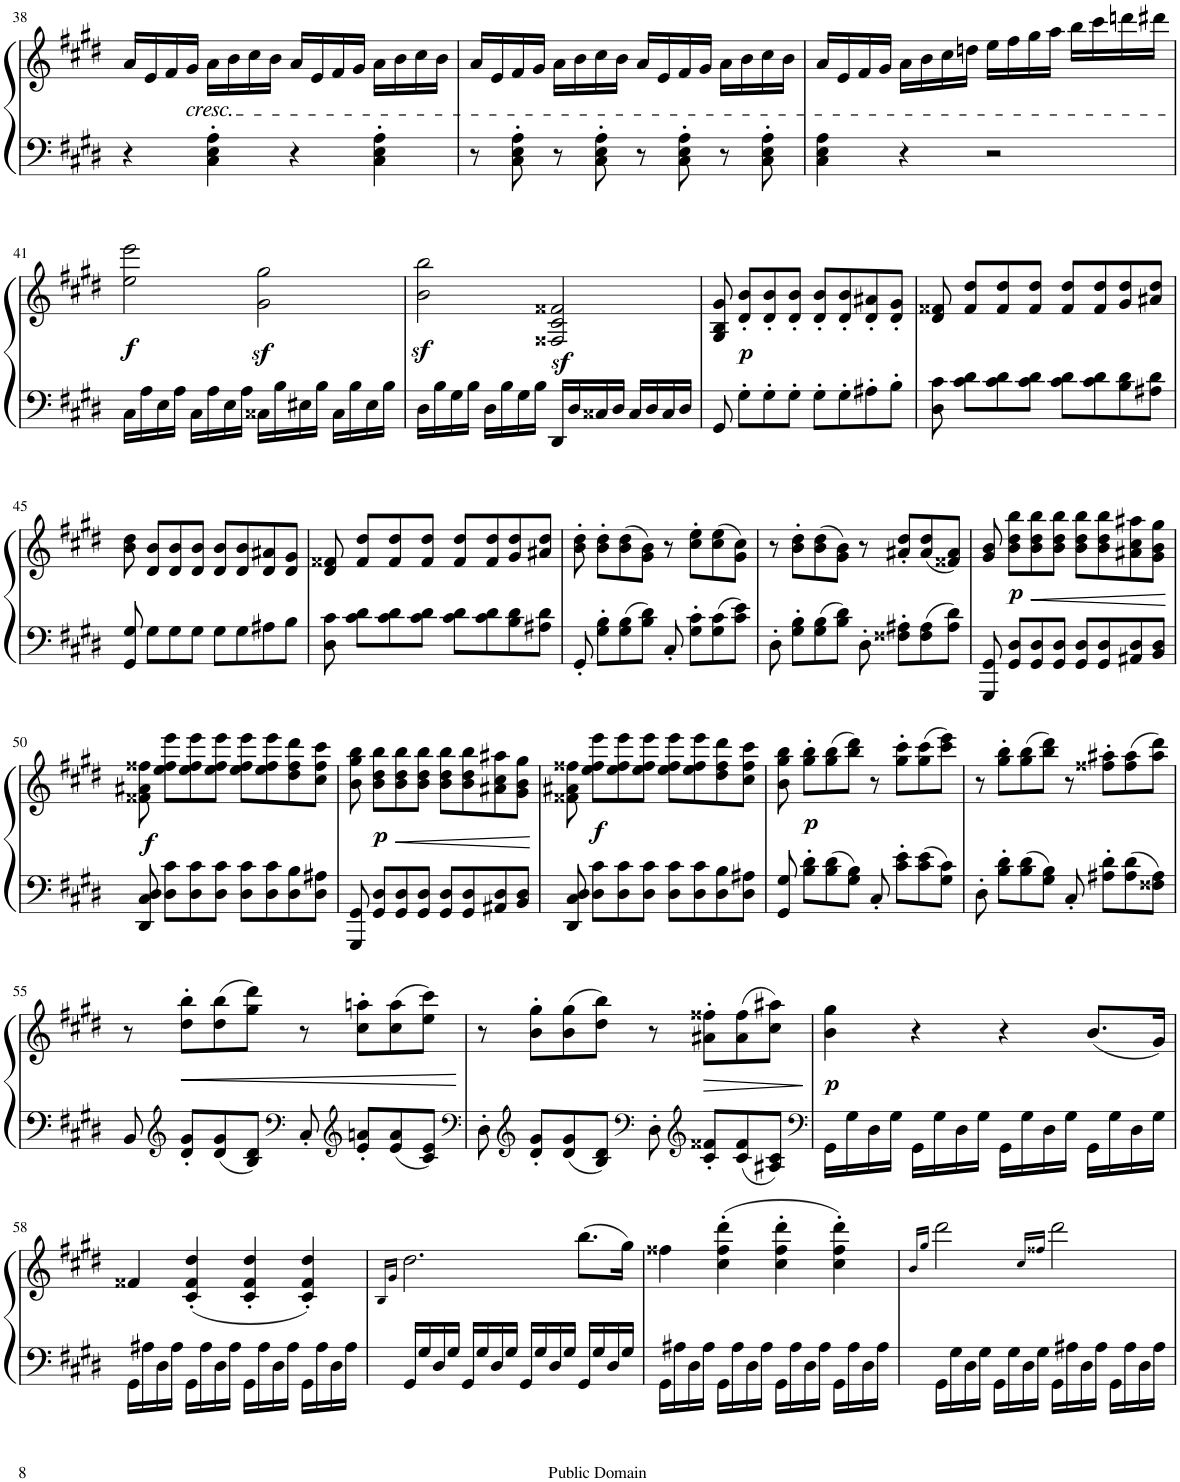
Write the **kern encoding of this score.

**kern	**kern	**dynam
*part1	*part1	*part1
*staff2	*staff1	*staff1/2
*I"Piano	*	*
*I'Pno.	*	*
!!LO:PB:g=z
*clefF4	*clefG2	*
*k[f#c#g#d#]	*k[f#c#g#d#]	*
*M4/4	*M4/4	*
*met(c)	*met(c)	*
=38	=38	=38
4r	16a/LL	.
.	16e/	.
.	16f#/	.
!	!LO:TX:b:i:t=cresc.	!
.	16g#/JJ	.
4C#\' 4E\' 4A\'	16a\LL	.
.	16b\	.
.	16cc#\	.
.	16b\JJ	.
4r	16a/LL	.
.	16e/	.
.	16f#/	.
.	16g#/JJ	.
4C#\' 4E\' 4A\'	16a\LL	.
.	16b\	.
.	16cc#\	.
.	16b\JJ	.
=39	=39	=39
8r	16a/LL	.
.	16e/	.
8C#\' 8E\' 8A\'	16f#/	.
.	16g#/JJ	.
8r	16a\LL	.
.	16b\	.
8C#\' 8E\' 8A\'	16cc#\	.
.	16b\JJ	.
8r	16a/LL	.
.	16e/	.
8C#\' 8E\' 8A\'	16f#/	.
.	16g#/JJ	.
8r	16a\LL	.
.	16b\	.
8C#\' 8E\' 8A\'	16cc#\	.
.	16b\JJ	.
=40	=40	=40
4C#\ 4E\ 4A\	16a/LL	.
.	16e/	.
.	16f#/	.
.	16g#/JJ	.
4r	16a\LL	.
.	16b\	.
.	16cc#\	.
.	16ddn\JJ	.
2r	16ee\LL	.
.	16ff#\	.
.	16gg#\	.
.	16aa\JJ	.
.	16bb\LL	.
.	16ccc#\	.
.	16dddn\	.
.	16ddd#X\JJ	.
!!LO:LB:g=z
=41	=41	=41
!	!	!LO:DY:b
16C#\LL	2ee\ 2eee\	f
16A\	.	.
16E\	.	.
16A\JJ	.	.
16C#\LL	.	.
16A\	.	.
16E\	.	.
16A\JJ	.	.
16C##X\LL	2g#\z< 2gg#\z<	.
16B\	.	.
16E#X\	.	.
16B\JJ	.	.
16C##\LL	.	.
16B\	.	.
16E#\	.	.
16B\JJ	.	.
=42	=42	=42
16D#\LL	2b\z< 2bb\z<	.
16B\	.	.
16G#\	.	.
16B\JJ	.	.
16D#\LL	.	.
16B\	.	.
16G#\	.	.
16B\JJ	.	.
16DD#/LL	2F##X/z< 2c#/z< 2f##X/z<	.
16D#/	.	.
16C##X/	.	.
16D#/JJ	.	.
16C##/LL	.	.
16D#/	.	.
16C##/	.	.
16D#/JJ	.	.
=43	=43	=43
8GG#/	8G#/ 8B/ 8g#/	.
!	!	!LO:DY:b
8G#'\L	8d#/' 8b/'L	p
8G#'\	8d#/' 8b/'	.
8G#'\J	8d#/' 8b/'J	.
8G#'\L	8d#/' 8b/'L	.
8G#'\	8d#/' 8b/'	.
8A#X'\	8d#/' 8a#X/'	.
8B'\J	8d#/' 8g#/'J	.
=44	=44	=44
8D#\ 8c#\	8d#/ 8f##X/	.
8c#\' 8d#\'L	8f##/' 8dd#/'L	.
8c#\' 8d#\'	8f##/' 8dd#/'	.
8c#\' 8d#\'J	8f##/' 8dd#/'J	.
8c#\' 8d#\'L	8f##/' 8dd#/'L	.
8c#\' 8d#\'	8f##/' 8dd#/'	.
8B\' 8d#\'	8g#/' 8dd#/'	.
8A#X\' 8d#\'J	8a#X/' 8dd#/'J	.
!!LO:LB:g=z
=45	=45	=45
8GG#/ 8G#/	8b\ 8dd#\	.
8G#'\L	8d#/' 8b/'L	.
8G#'\	8d#/' 8b/'	.
8G#'\J	8d#/' 8b/'J	.
8G#'\L	8d#/' 8b/'L	.
8G#'\	8d#/' 8b/'	.
8A#X'\	8d#/' 8a#X/'	.
8B'\J	8d#/' 8g#/'J	.
=46	=46	=46
8D#\ 8c#\	8d#/ 8f##X/	.
8c#\' 8d#\'L	8f##/' 8dd#/'L	.
8c#\' 8d#\'	8f##/' 8dd#/'	.
8c#\' 8d#\'J	8f##/' 8dd#/'J	.
8c#\' 8d#\'L	8f##/' 8dd#/'L	.
8c#\' 8d#\'	8f##/' 8dd#/'	.
8B\' 8d#\'	8g#/' 8dd#/'	.
8A#X\' 8d#\'J	8a#X/' 8dd#/'J	.
=47	=47	=47
8GG#'/	8b\' 8dd#\'	.
8G#\' 8B\'L	8b\' 8dd#\'L	.
8G#\ 8B\	(8b\ 8dd#\	.
8B\ 8d#\J	8g#\ 8b\J)	.
8C#'/	8r	.
8G#\' 8c#\'L	8cc#\' 8ee\'L	.
8G#\ 8c#\	(8cc#\ 8ee\	.
8c#\ 8e\J	8g#\ 8cc#\J)	.
=48	=48	=48
8D#'\	8r	.
8G#\' 8B\'L	8b\' 8dd#\'L	.
8G#\ 8B\	(8b\ 8dd#\	.
8B\ 8d#\J	8g#\ 8b\J)	.
8D#'\	8r	.
8F##X\' 8A#X\'L	8a#X/' 8dd#/'L	.
8F##\ 8A#\	(8a#/ 8dd#/	.
8A#\ 8d#\J	8f##X/ 8a#/J)	.
=49	=49	=49
8GGG#/ 8GG#/	8g#/ 8b/	.
!	!	!LO:DY:b
8GG#/ 8D#/L	8b\ 8dd#\ 8bb\L	p
!	!	!LO:HP:b
8GG#/ 8D#/	8b\ 8dd#\ 8bb\	<
8GG#/ 8D#/J	8b\ 8dd#\ 8bb\J	.
8GG#/ 8D#/L	8b\ 8dd#\ 8bb\L	.
8GG#/ 8D#/	8b\ 8dd#\ 8bb\	.
8AA#X/ 8D#/	8a#X\ 8cc#\ 8aa#X\	.
8BB/ 8D#/J	8g#\ 8b\ 8gg#\J	.
!!LO:LB:g=z
=50	=50	=50
!	!	!LO:DY:b
8DD#/ 8C#/ 8D#/	8f##X\ 8a#X\ 8ff##X\	f
8D#\ 8c#\L	8ee\ 8ff##\ 8eee\L	.
8D#\ 8c#\	8ee\ 8ff##\ 8eee\	.
8D#\ 8c#\J	8ee\ 8ff##\ 8eee\J	.
8D#\ 8c#\L	8ee\ 8ff##\ 8eee\L	.
8D#\ 8c#\	8ee\ 8ff##\ 8eee\	.
8D#\ 8B\	8dd#\ 8ff##\ 8ddd#\	.
8D#\ 8A#X\J	8cc#\ 8ff##\ 8ccc#\J	.
=51	=51	=51
8GGG#/ 8GG#/	8b\ 8gg#\ 8bb\	.
!	!	!LO:DY:b
8GG#/ 8D#/L	8b\ 8dd#\ 8bb\L	p
!	!	!LO:HP:b
8GG#/ 8D#/	8b\ 8dd#\ 8bb\	<
8GG#/ 8D#/J	8b\ 8dd#\ 8bb\J	.
8GG#/ 8D#/L	8b\ 8dd#\ 8bb\L	.
8GG#/ 8D#/	8b\ 8dd#\ 8bb\	.
8AA#X/ 8D#/	8a#X\ 8cc#\ 8aa#X\	.
8BB/ 8D#/J	8g#\ 8b\ 8gg#\J	.
.	.	[
=52	=52	=52
8DD#/ 8C#/ 8D#/	8f##X\ 8a#X\ 8ff##X\	.
!	!	!LO:DY:b
8D#\ 8c#\L	8ee\ 8ff##\ 8eee\L	f
8D#\ 8c#\	8ee\ 8ff##\ 8eee\	.
8D#\ 8c#\J	8ee\ 8ff##\ 8eee\J	.
8D#\ 8c#\L	8ee\ 8ff##\ 8eee\L	.
8D#\ 8c#\	8ee\ 8ff##\ 8eee\	.
8D#\ 8B\	8dd#\ 8ff##\ 8ddd#\	.
8D#\ 8A#X\J	8cc#\ 8ff##\ 8ccc#\J	.
=53	=53	=53
8GG#/ 8G#/	8b\ 8gg#\ 8bb\	.
!	!	!LO:DY:b
8B\' 8d#\'L	8gg#\' 8bb\'L	p
8B\ 8d#\	(8gg#\ 8bb\	.
8G#\ 8B\J	8bb\ 8ddd#\J)	.
8C#'/	8r	.
8c#\' 8e\'L	8gg#\' 8ccc#\'L	.
8c#\ 8e\	(8gg#\ 8ccc#\	.
8G#\ 8c#\J	8ccc#\ 8eee\J)	.
=54	=54	=54
8D#'\	8r	.
8B\' 8d#\'L	8gg#\' 8bb\'L	.
8B\ 8d#\	(8gg#\ 8bb\	.
8G#\ 8B\J	8bb\ 8ddd#\J)	.
8C#'/	8r	.
8A#X\' 8d#\'L	8ff##X\' 8aa#X\'L	.
8A#\ 8d#\	(8ff##\ 8aa#\	.
8F##X\ 8A#\J	8aa#\ 8ddd#\J)	.
!!LO:LB:g=z
=55	=55	=55
8BB/	8r	.
*clefG2	*	*
!	!	!LO:HP:b
8d#/' 8g#/'L	8dd#\' 8bb\'L	<
8d#/ 8g#/	(8dd#\ 8bb\	.
8B/ 8d#/J	8gg#\ 8ddd#\J)	.
*clefF4	*	*
8C#'/	8r	.
*clefG2	*	*
8e/' 8an/'L	8cc#\' 8aan\'L	.
8e/ 8a/	(8cc#\ 8aa\	.
8c#/ 8e/J	8ee\ 8ccc#\J)	.
.	.	[
=56	=56	=56
*clefF4	*	*
8D#'\	8r	.
*clefG2	*	*
8d#/' 8g#/'L	8b\' 8gg#\'L	.
8d#/ 8g#/	(8b\ 8gg#\	.
8B/ 8d#/J	8dd#\ 8bb\J)	.
*clefF4	*	*
8D#'\	8r	.
*clefG2	*	*
8c#/' 8f##X/'L	8a#X\' 8ff##X\'L	.
8c#/ 8f##/	(8a#\ 8ff##\	.
8A#X/ 8c#/J	8cc#\ 8aa#X\J)	.
.	.	[
=57	=57	=57
*clefF4	*	*
!	!	!LO:DY:b
16GG#\LL	4b\ 4gg#\	p
16G#\	.	.
16D#\	.	.
16G#\JJ	.	.
16GG#\LL	4r	.
16G#\	.	.
16D#\	.	.
16G#\JJ	.	.
16GG#\LL	4r	.
16G#\	.	.
16D#\	.	.
16G#\JJ	.	.
16GG#\LL	(8.b/L	.
16G#\	.	.
16D#\	.	.
16G#\JJ	16g#/Jk)	.
!!LO:LB:g=z
=58	=58	=58
16GG#\LL	4f##X/	.
16A#X\	.	.
16D#\	.	.
16A#\JJ	.	.
16GG#\LL	(4c#/' 4f##/' 4dd#/'	.
16A#\	.	.
16D#\	.	.
16A#\JJ	.	.
16GG#\LL	4c#/' 4f##/' 4dd#/'	.
16A#\	.	.
16D#\	.	.
16A#\JJ	.	.
16GG#\LL	4c#/' 4f##/' 4dd#/')	.
16A#\	.	.
16D#\	.	.
16A#\JJ	.	.
=59	=59	=59
.	16qB/LL	.
.	16qg#/JJ	.
16GG#/LL	2.dd#\	.
16G#/	.	.
16D#/	.	.
16G#/JJ	.	.
16GG#/LL	.	.
16G#/	.	.
16D#/	.	.
16G#/JJ	.	.
16GG#/LL	.	.
16G#/	.	.
16D#/	.	.
16G#/JJ	.	.
16GG#/LL	(8.bb\L	.
16G#/	.	.
16D#/	.	.
16G#/JJ	16gg#\Jk)	.
=60	=60	=60
16GG#\LL	4ff##X\	.
16A#X\	.	.
16D#\	.	.
16A#\JJ	.	.
16GG#\LL	(4cc#\' 4ff##\' 4ddd#\'	.
16A#\	.	.
16D#\	.	.
16A#\JJ	.	.
16GG#\LL	4cc#\' 4ff##\' 4ddd#\'	.
16A#\	.	.
16D#\	.	.
16A#\JJ	.	.
16GG#\LL	4cc#\' 4ff##\' 4ddd#\')	.
16A#\	.	.
16D#\	.	.
16A#\JJ	.	.
=61	=61	=61
.	16qb/LL	.
.	16qgg#/JJ	.
16GG#\LL	2ddd#\	.
16G#\	.	.
16D#\	.	.
16G#\JJ	.	.
16GG#\LL	.	.
16G#\	.	.
16D#\	.	.
16G#\JJ	.	.
.	16qcc#/LL	.
.	16qff##X/JJ	.
16GG#\LL	2ddd#\	.
16A#X\	.	.
16D#\	.	.
16A#\JJ	.	.
16GG#\LL	.	.
16A#\	.	.
16D#\	.	.
16A#\JJ	.	.
=	=	=
*-	*-	*-
